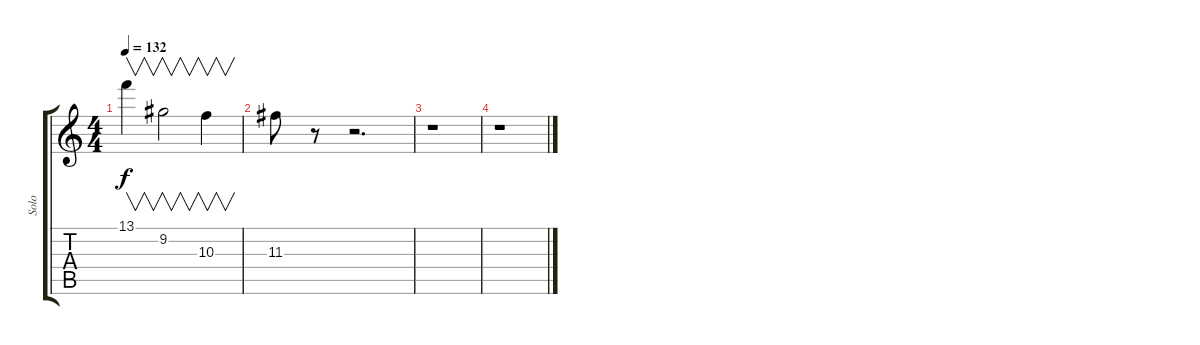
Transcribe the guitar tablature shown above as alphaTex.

\track ("Solo" "Solo") {instrument overdrivenguitar}
\staff {score tabs}
\tuning (E4 B3 G3 D3 A2 E2) {hide}
\ts (4 4)
\tempo 132
\clef g2
\ks c
13.1.4{v dy f} 9.2.2{v} 10.3.4{v} |
11.3.8 r.8 r.2{d} |
r.1 |
r.1
